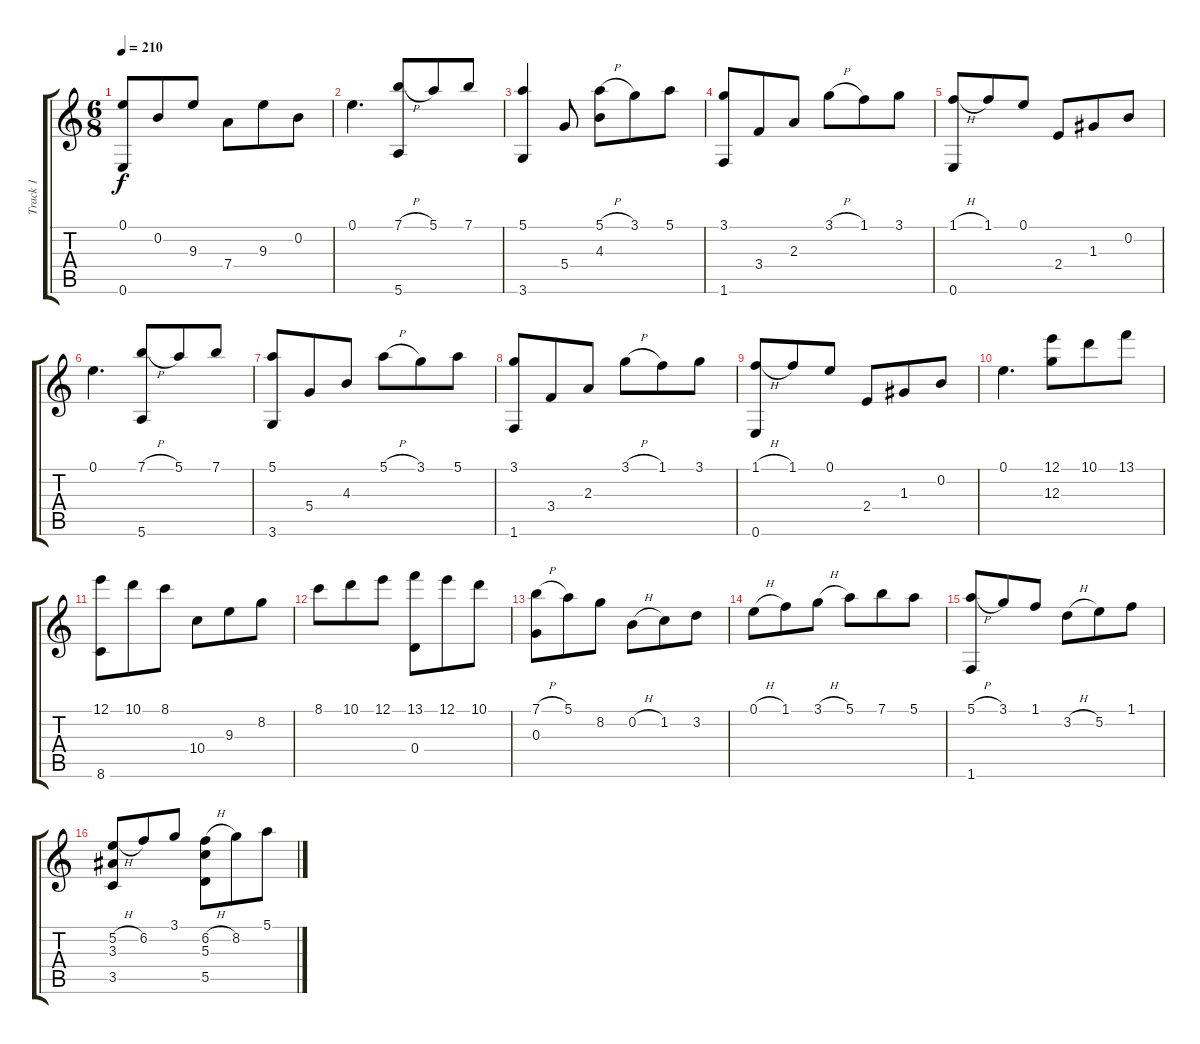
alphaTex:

\track ("Track 1" "Track 1") {instrument acousticguitarnylon}
\staff {score tabs}
\tuning (E4 B3 G3 D3 A2 E2) {hide}
\ts (6 8)
\tempo 210
\clef g2
\ks c
(0.1 0.6).8{dy f} 0.2.8 9.3.8 7.4.8 9.3.8 0.2.8 |
0.1.4{d} (7.1{h} 5.6).8 5.1.8 7.1.8 |
(5.1 3.6).4 5.4.8 (5.1{h} 4.3).8 3.1.8 5.1.8 |
(3.1 1.6).8 3.4.8 2.3.8 3.1{h}.8 1.1.8 3.1.8 |
(1.1{h} 0.6).8 1.1.8 0.1.8 2.4.8 1.3.8 0.2.8 |
0.1.4{d} (7.1{h} 5.6).8 5.1.8 7.1.8 |
(5.1 3.6).8 5.4.8 4.3.8 5.1{h}.8 3.1.8 5.1.8 |
(3.1 1.6).8 3.4.8 2.3.8 3.1{h}.8 1.1.8 3.1.8 |
(1.1{h} 0.6).8 1.1.8 0.1.8 2.4.8 1.3.8 0.2.8 |
0.1.4{d} (12.1 12.3).8 10.1.8 13.1.8 |
(12.1 8.6).8 10.1.8 8.1.8 10.4.8 9.3.8 8.2.8 |
8.1.8 10.1.8 12.1.8 (13.1 0.4).8 12.1.8 10.1.8 |
(7.1{h} 0.3).8 5.1.8 8.2.8 0.2{h}.8 1.2.8 3.2.8 |
0.1{h}.8 1.1.8 3.1{h}.8 5.1.8 7.1.8 5.1.8 |
(5.1{h} 1.6).8 3.1.8 1.1.8 3.2{h}.8 5.2.8 1.1.8 |
(5.2{h} 3.3 3.5).8 6.2.8 3.1.8 (6.2{h} 5.3 5.5).8 8.2.8 5.1.8
